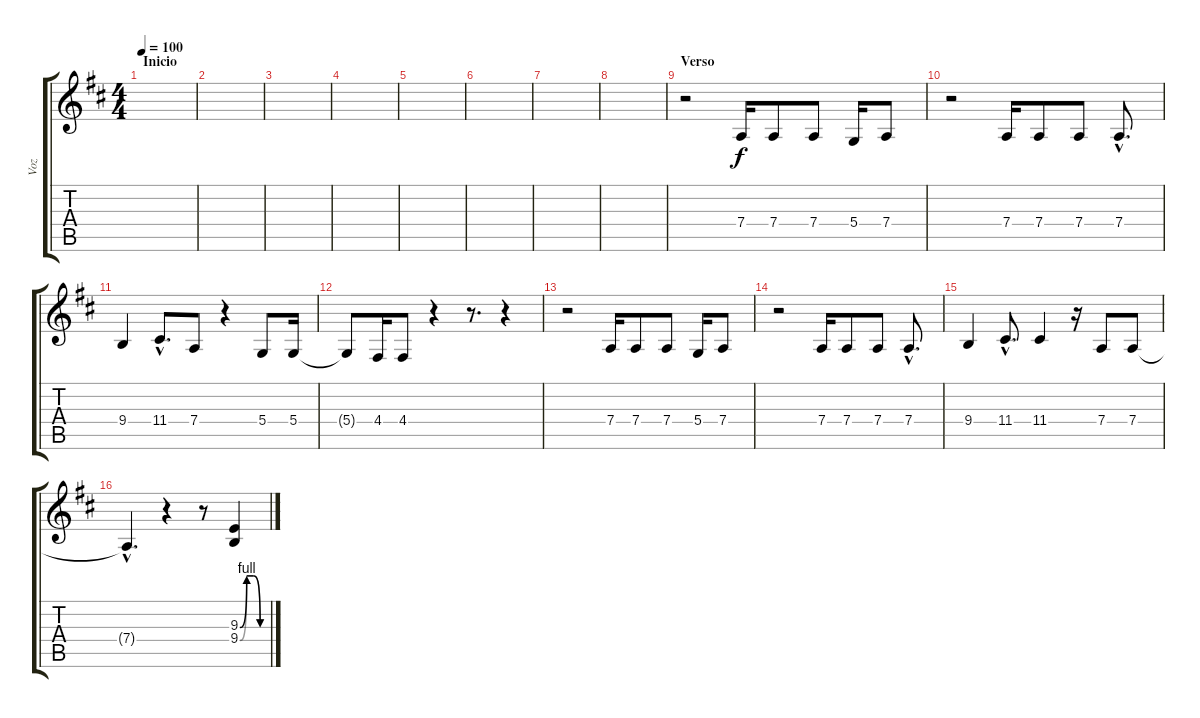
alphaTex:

\track ("Voz" "Voz") {instrument lead4chiff}
\staff {score tabs}
\tuning (E4 B3 G3 D3 A2 E2) {hide}
\ts (4 4)
\section ("" "Inicio")
\tempo 100
\clef g2
\ks d
|
|
|
|
|
|
|
|
\section ("" "Verso")
r.2 7.4.16 7.4.8 7.4.8 5.4.16 7.4.8 |
r.2 7.4.16 7.4.8 7.4.8 7.4{hac}.8{d} |
9.4.4 11.4{hac}.8{d} 7.4.8 r.4 5.4.8 5.4.16 |
5.4{t}.8 4.4.16 4.4.8 r.4 r.8{d} r.4 |
r.2 7.4.16 7.4.8 7.4.8 5.4.16 7.4.8 |
r.2 7.4.16 7.4.8 7.4.8 7.4{hac}.8{d} |
9.4.4 11.4{hac}.8{d} 11.4.4 r.16 7.4.8 7.4.8 |
7.4{hac t}.4{d} r.4 r.8 (9.3{be (custom 0 0 15 4 30 4 45 0 60 0)} 9.4{be (custom 0 0 15 4 30 4 45 0 60 0)}).4
